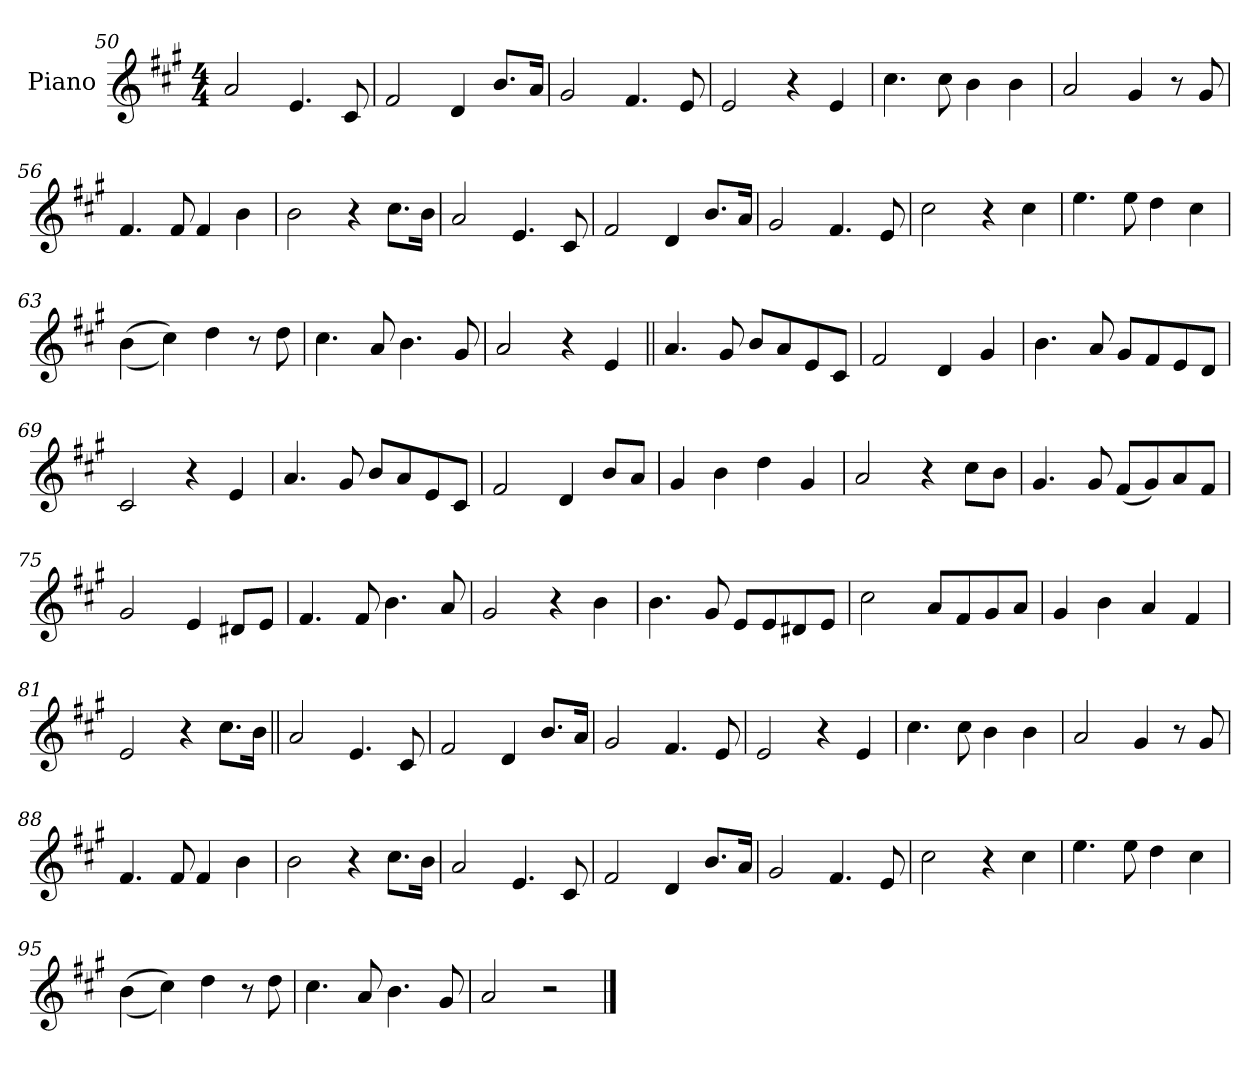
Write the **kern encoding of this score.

**kern
*part1
*staff1
*I"Piano
*I'Pno.
*clefG2
*k[f#c#g#]
*M4/4
=50
2a
4.e
8c#
=51
2f#
4d
8.bL
16aJk
=52
2g#
4.f#
8e
=53
2e
4r
4e
=54
4.cc#
8cc#
4b
4b
=55
2a
4g#
8r
8g#
=56
4.f#
8f#
4f#
4b
=57
2b
4r
8.cc#L
16bJk
=58
2a
4.e
8c#
=59
2f#
4d
8.bL
16aJk
=60
2g#
4.f#
8e
=61
2cc#
4r
4cc#
=62
4.ee
8ee
4dd
4cc#
=63
((4b
4cc#))
4dd
8r
8dd
=64
4.cc#
8a
4.b
8g#
=65
2a
4r
4e
=66||
4.a
8g#
8bL
8a
8e
8c#J
=67
2f#
4d
4g#
=68
4.b
8a
8g#L
8f#
8e
8dJ
=69
2c#
4r
4e
=70
4.a
8g#
8bL
8a
8e
8c#J
=71
2f#
4d
8bL
8aJ
=72
4g#
4b
4dd
4g#
=73
2a
4r
8cc#L
8bJ
=74
4.g#
8g#
(8f#L
8g#)
8a
8f#J
=75
2g#
4e
8d#XL
8eJ
=76
4.f#
8f#
4.b
8a
=77
2g#
4r
4b
=78
4.b
8g#
8eL
8e
8d#X
8eJ
=79
2cc#
8aL
8f#
8g#
8aJ
=80
4g#
4b
4a
4f#
=81
2e
4r
8.cc#L
16bJk
=82||
2a
4.e
8c#
=83
2f#
4d
8.bL
16aJk
=84
2g#
4.f#
8e
=85
2e
4r
4e
=86
4.cc#
8cc#
4b
4b
=87
2a
4g#
8r
8g#
=88
4.f#
8f#
4f#
4b
=89
2b
4r
8.cc#L
16bJk
=90
2a
4.e
8c#
=91
2f#
4d
8.bL
16aJk
=92
2g#
4.f#
8e
=93
2cc#
4r
4cc#
=94
4.ee
8ee
4dd
4cc#
=95
((4b
4cc#))
4dd
8r
8dd
=96
4.cc#
8a
4.b
8g#
=97
2a
2r
==
*-
